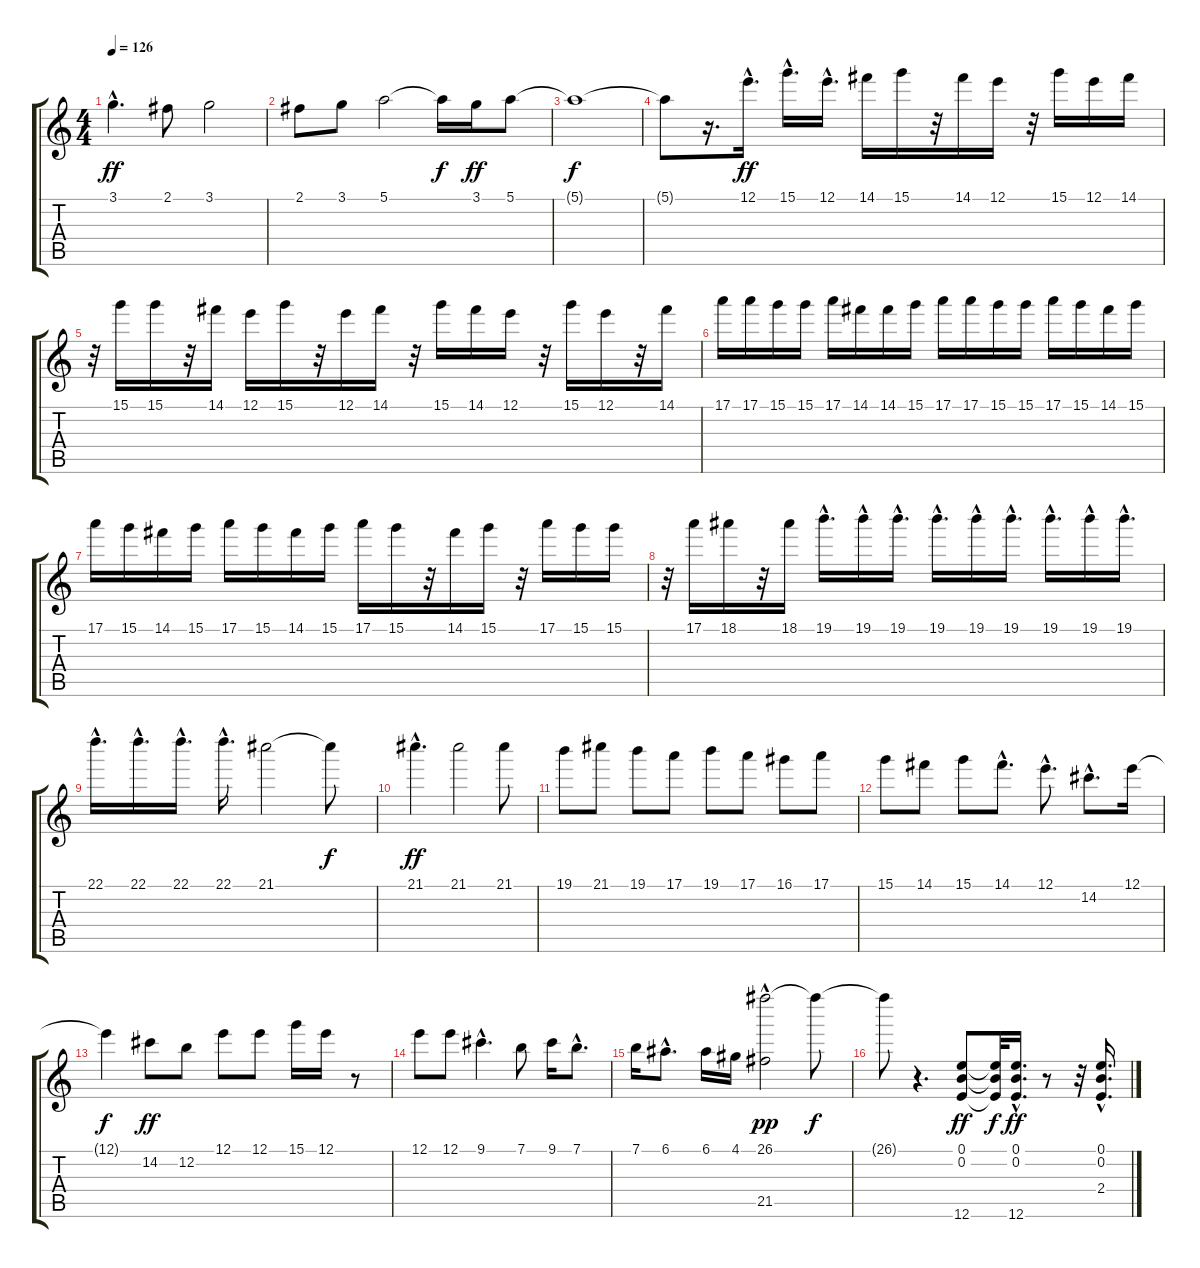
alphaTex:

\track "" {instrument distortionguitar}
\staff {score tabs}
\tuning (E4 B3 G3 D3 A2 E2) {hide}
\ts (4 4)
\tempo 126
\clef g2
\ks c
3.1{hac}.4{d dy ff} 2.1.8 3.1.2 |
2.1.8 3.1.8 5.1.2 5.1{t}.16{dy f} 3.1.16{dy ff} 5.1.8 |
5.1{t}.1{dy f} |
5.1{t}.8 r.16{d} 12.1{hac}.16{d dy ff} 15.1{hac}.16{d} 12.1{hac}.16{d} 14.1.16 15.1.16 r.32 14.1.16 12.1.16 r.32 15.1.16 12.1.16 14.1.16 |
r.32 15.1.16 15.1.16 r.32 14.1.16 12.1.16 15.1.16 r.32 12.1.16 14.1.16 r.32 15.1.16 14.1.16 12.1.16 r.32 15.1.16 12.1.16 r.32 14.1.16 |
17.1.16 17.1.16 15.1.16 15.1.16 17.1.16 14.1.16 14.1.16 15.1.16 17.1.16 17.1.16 15.1.16 15.1.16 17.1.16 15.1.16 14.1.16 15.1.16 |
17.1.16 15.1.16 14.1.16 15.1.16 17.1.16 15.1.16 14.1.16 15.1.16 17.1.16 15.1.16 r.32 14.1.16 15.1.16 r.32 17.1.16 15.1.16 15.1.16 |
r.32 17.1.16 18.1.16 r.32 18.1.16 19.1{hac}.16{d} 19.1{hac}.16 19.1{hac}.16{d} 19.1{hac}.16{d} 19.1{hac}.16 19.1{hac}.16{d} 19.1{hac}.16{d} 19.1{hac}.16 19.1{hac}.16{d} |
22.1{hac}.16{d} 22.1{hac}.16{d} 22.1{hac}.16{d} 22.1{hac}.16{d} 21.1.2 21.1{t}.8{dy f} |
21.1{hac}.4{d dy ff} 21.1.2 21.1.8 |
19.1.8 21.1.8 19.1.8 17.1.8 19.1.8 17.1.8 16.1.8 17.1.8 |
15.1.8 14.1.8 15.1.8 14.1{hac}.8{d} 12.1{hac}.8{d} 14.2{hac}.8{d} 12.1.16 |
12.1{t}.4{dy f} 14.2.8{dy ff} 12.2.8 12.1.8 12.1.8 15.1.16 12.1.16 r.8 |
12.1.8 12.1.8 9.1{hac}.4{d} 7.1.8 9.1.16 7.1{hac}.8{d} |
7.1.16 6.1{hac}.8{d} 6.1.16 4.1.16 (26.1 21.5{hac}).2{dy pp} 26.1{t}.8{dy f} |
26.1{t}.8 r.4{d} (0.1 0.2 12.6).8{dy ff} (0.1{t} 0.2{t} 12.6{t}).32{dy f} (0.1{hac} 0.2{hac} 12.6{hac}).16{d dy ff} r.8 r.32 (0.1{hac} 0.2{hac} 2.4{hac}).16{d}
